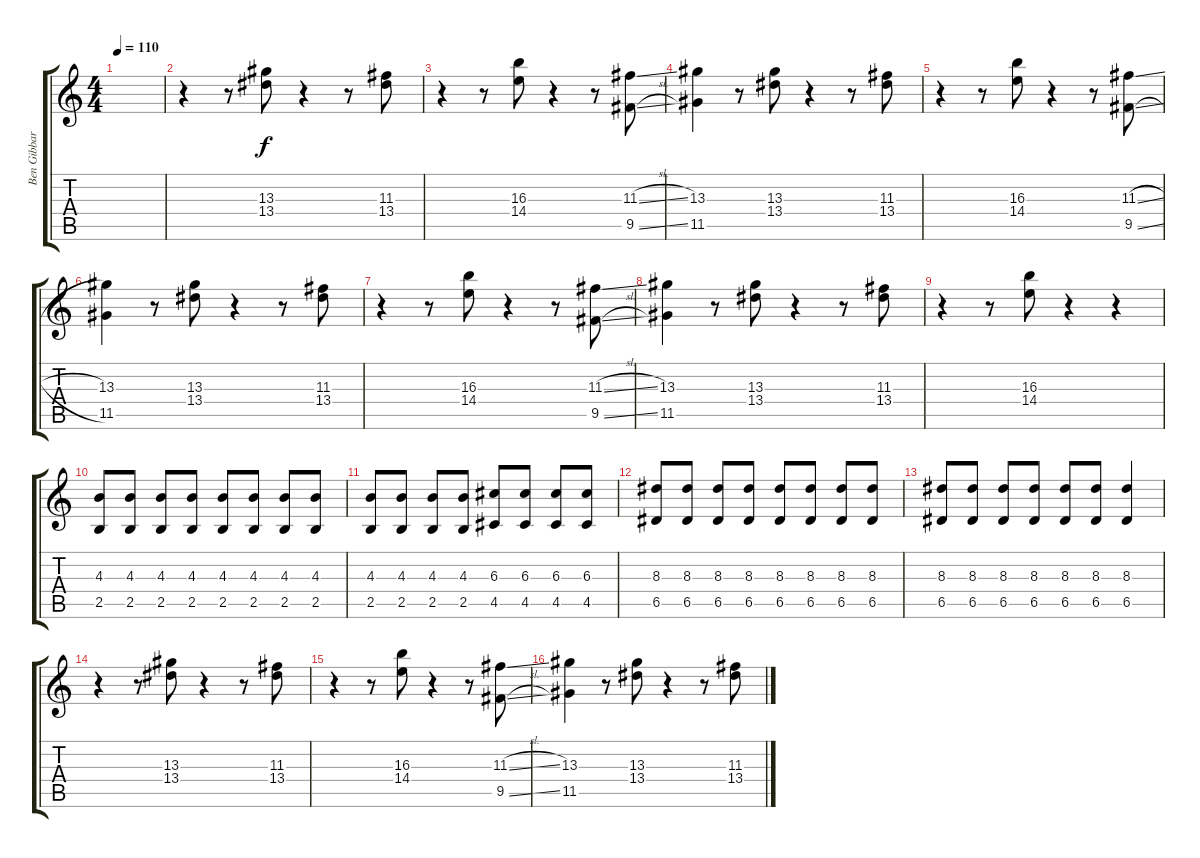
\track ("Ben Gibbard" "Ben Gibbar") {instrument overdrivenguitar}
\staff {score tabs}
\tuning (E4 B3 G3 D3 A2 E2) {hide}
\ts (4 4)
\tempo 110
\clef g2
\ks c
|
r.4 r.8 (13.3 13.4).8 r.4 r.8 (11.3 13.4).8 |
r.4 r.8 (16.3 14.4).8 r.4 r.8 (11.3{sl} 9.5{sl}).8 |
(13.3 11.5).4 r.8 (13.3 13.4).8 r.4 r.8 (11.3 13.4).8 |
r.4 r.8 (16.3 14.4).8 r.4 r.8 (11.3{sl} 9.5{sl}).8 |
(13.3 11.5).4 r.8 (13.3 13.4).8 r.4 r.8 (11.3 13.4).8 |
r.4 r.8 (16.3 14.4).8 r.4 r.8 (11.3{sl} 9.5{sl}).8 |
(13.3 11.5).4 r.8 (13.3 13.4).8 r.4 r.8 (11.3 13.4).8 |
r.4 r.8 (16.3 14.4).8 r.4 r.4 |
(4.3 2.5).8 (4.3 2.5).8 (4.3 2.5).8 (4.3 2.5).8 (4.3 2.5).8 (4.3 2.5).8 (4.3 2.5).8 (4.3 2.5).8 |
(4.3 2.5).8 (4.3 2.5).8 (4.3 2.5).8 (4.3 2.5).8 (6.3 4.5).8 (6.3 4.5).8 (6.3 4.5).8 (6.3 4.5).8 |
(8.3 6.5).8 (8.3 6.5).8 (8.3 6.5).8 (8.3 6.5).8 (8.3 6.5).8 (8.3 6.5).8 (8.3 6.5).8 (8.3 6.5).8 |
(8.3 6.5).8 (8.3 6.5).8 (8.3 6.5).8 (8.3 6.5).8 (8.3 6.5).8 (8.3 6.5).8 (8.3 6.5).4 |
r.4 r.8 (13.3 13.4).8 r.4 r.8 (11.3 13.4).8 |
r.4 r.8 (16.3 14.4).8 r.4 r.8 (11.3{sl} 9.5{sl}).8 |
(13.3 11.5).4 r.8 (13.3 13.4).8 r.4 r.8 (11.3 13.4).8
